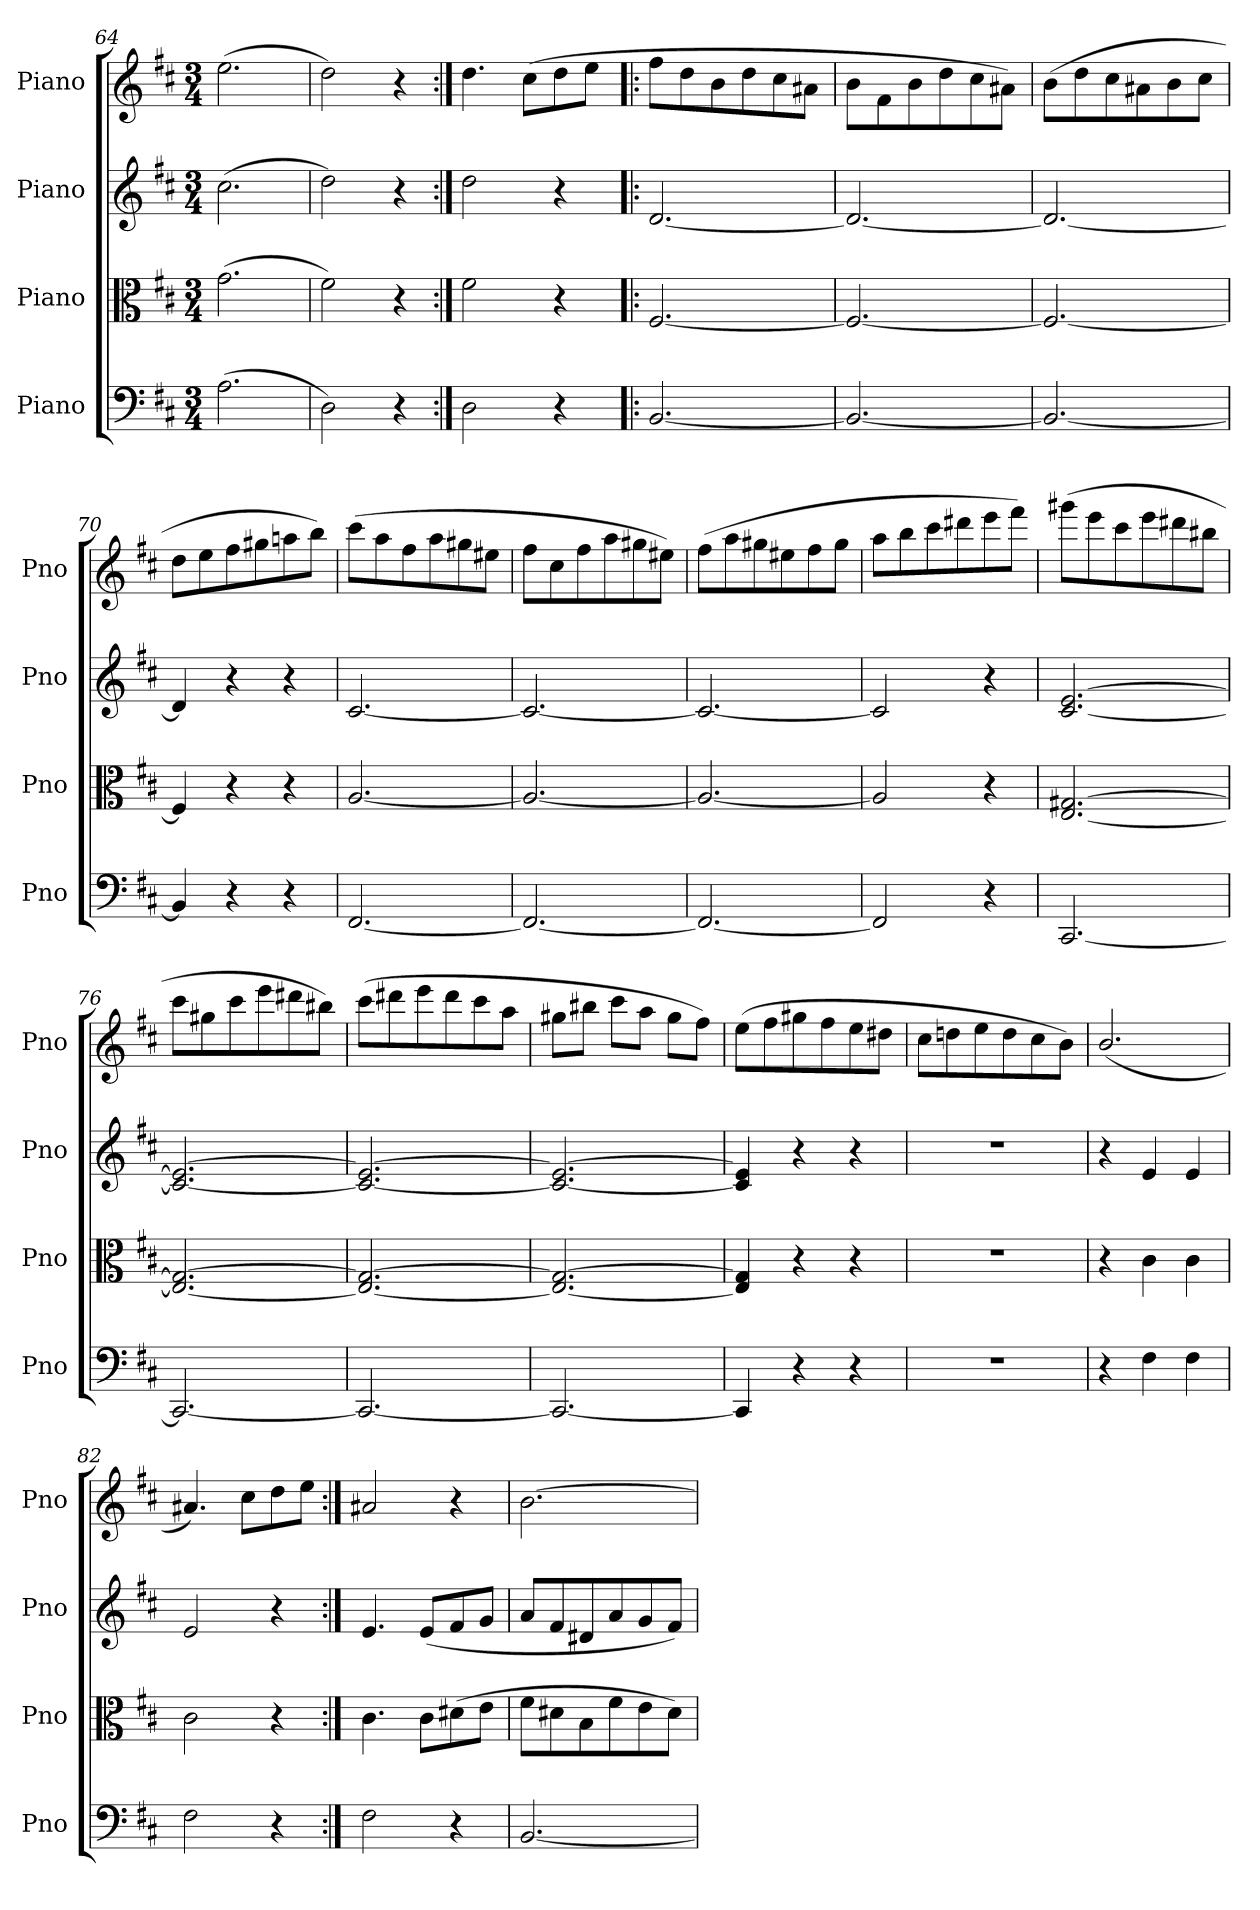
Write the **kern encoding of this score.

**kern	**kern	**kern	**kern
*part4	*part3	*part2	*part1
*staff4	*staff3	*staff2	*staff1
*I"Piano	*I"Piano	*I"Piano	*I"Piano
*I'Pno	*I'Pno	*I'Pno	*I'Pno
*clefF4	*clefC3	*clefG2	*clefG2
*k[f#c#]	*k[f#c#]	*k[f#c#]	*k[f#c#]
*M3/4	*M3/4	*M3/4	*M3/4
=64	=64	=64	=64
(>2.A\	(>2.g\	(>2.cc#\	(>2.ee\
=65	=65	=65	=65
2D\)	2f#\)	2dd\)	2dd\)
4r	4r	4r	4r
=66:|!	=66:|!	=66:|!	=66:|!
2D\	2f#\	2dd\	4.dd\
.	.	.	(>8cc#\L
4r	4r	4r	8dd\
.	.	.	8ee\J
!!LO:PB:g=z
=67!|:	=67!|:	=67!|:	=67!|:
[2.BB/	[2.F#/	[2.d/	8ff#\L
.	.	.	8dd\
.	.	.	8b\
.	.	.	8dd\
.	.	.	8cc#\
.	.	.	8a#X\J
!!LO:LB:g=z
=68	=68	=68	=68
2.BB/_	2.F#/_	2.d/_	8b\L
.	.	.	8f#\
.	.	.	8b\
.	.	.	8dd\
.	.	.	8cc#\
.	.	.	8a#X\J)
=69	=69	=69	=69
2.BB/_	2.F#/_	2.d/_	(>8b\L
.	.	.	8dd\
.	.	.	8cc#\
.	.	.	8a#X\
.	.	.	8b\
.	.	.	8cc#\J
=70	=70	=70	=70
4BB/]	4F#/]	4d/]	8dd\L
.	.	.	8ee\
4r	4r	4r	8ff#\
.	.	.	8gg#X\
4r	4r	4r	8aan\
.	.	.	8bb\J)
=71	=71	=71	=71
[2.FF#/	[2.A/	[2.c#/	(>8ccc#\L
.	.	.	8aa\
.	.	.	8ff#\
.	.	.	8aa\
.	.	.	8gg#X\
.	.	.	8ee#X\J
=72	=72	=72	=72
2.FF#/_	2.A/_	2.c#/_	8ff#\L
.	.	.	8cc#\
.	.	.	8ff#\
.	.	.	8aa\
.	.	.	8gg#X\
.	.	.	8ee#X\J)
=73	=73	=73	=73
2.FF#/_	2.A/_	2.c#/_	(>8ff#\L
.	.	.	8aa\
.	.	.	8gg#X\
.	.	.	8ee#X\
.	.	.	8ff#\
.	.	.	8gg#\J
=74	=74	=74	=74
2FF#/]	2A/]	2c#/]	8aa\L
.	.	.	8bb\
.	.	.	8ccc#\
.	.	.	8ddd#X\
4r	4r	4r	8eee\
.	.	.	8fff#\J)
!!LO:PB:g=z
=75	=75	=75	=75
[2.CC#/	[2.E/ [2.G#X/	[2.c#/ [2.e/	(>8ggg#X\L
.	.	.	8eee\
.	.	.	8ccc#\
.	.	.	8eee\
.	.	.	8ddd#X\
.	.	.	8bb#X\J
=76	=76	=76	=76
2.CC#/_	2.E/_ 2.G#/_	2.c#/_ 2.e/_	8ccc#\L
.	.	.	8gg#X\
.	.	.	8ccc#\
.	.	.	8eee\
.	.	.	8ddd#X\
.	.	.	8bb#X\J)
=77	=77	=77	=77
2.CC#/_	2.E/_ 2.G#/_	2.c#/_ 2.e/_	(>8ccc#\L
.	.	.	8ddd#X\
.	.	.	8eee\
.	.	.	8ddd#\
.	.	.	8ccc#\
.	.	.	8aa\J
!!LO:LB:g=z
=78	=78	=78	=78
2.CC#/_	2.E/_ 2.G#/_	2.c#/_ 2.e/_	8gg#X\L
.	.	.	8bb#X\J
.	.	.	8ccc#\L
.	.	.	8aa\J
.	.	.	8gg#\L
.	.	.	8ff#\J)
=79	=79	=79	=79
4CC#/]	4E/] 4G#/]	4c#/] 4e/]	(>8ee\L
.	.	.	8ff#\
4r	4r	4r	8gg#X\
.	.	.	8ff#\
4r	4r	4r	8ee\
.	.	.	8dd#X\J
=80	=80	=80	=80
2.r	2.r	2.r	8cc#\L
.	.	.	8ddn\
.	.	.	8ee\
.	.	.	8dd\
.	.	.	8cc#\
.	.	.	8b\J)
=81	=81	=81	=81
4r	4r	4r	(2.b/
4F#\	4c#\	4e/	.
4F#\	4c#\	4e/	.
=82	=82	=82	=82
2F#\	2c#\	2e/	4.a#X/)
.	.	.	8cc#\L
4r	4r	4r	8dd\
.	.	.	8ee\J
=83:|!	=83:|!	=83:|!	=83:|!
2F#\	4.c#\	4.e/	2a#X/
.	8c#\L	(>8e/L	.
4r	(>8d#X\	8f#/	4r
.	8e\J	8g/J	.
=84	=84	=84	=84
[2.BB/	8f#\L	8a/L	[2.b\
.	8d#X\	8f#/	.
.	8B\	8d#X/	.
.	8f#\	8a/	.
.	8e\	8g/	.
.	8d#\J)	8f#/J)	.
=	=	=	=
*-	*-	*-	*-
